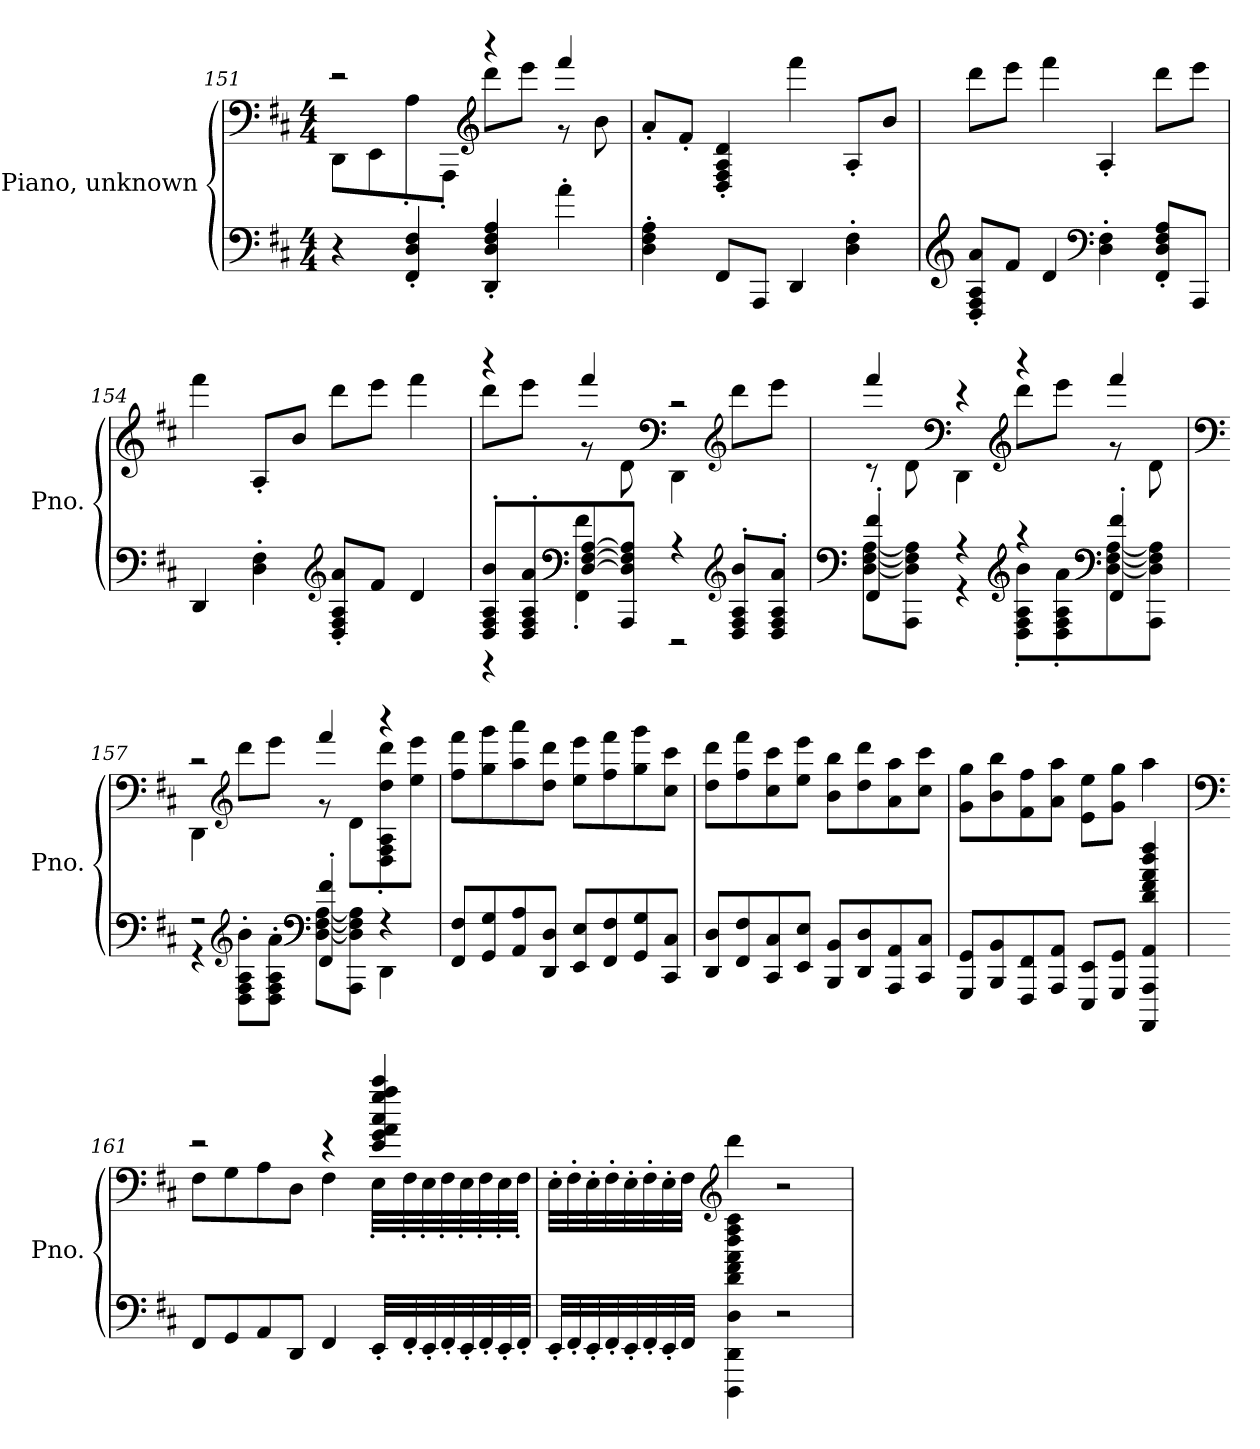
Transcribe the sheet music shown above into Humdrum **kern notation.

**kern	**kern
*part1	*part1
*staff2	*staff1
*I"Piano, unknown	*
*I'Pno.	*
!!LO:LB:g=z
*clefF4	*clefF4
*k[f#c#]	*k[f#c#]
*M4/4	*M4/4
=151	=151
*	*^
4r	2r	8DD\L
.	.	8EE\
4FF#/' 4D/' 4F#/'	.	8A'\
.	.	8AAA'\J
*	*clefG2	*
4DD/' 4D/' 4F#/' 4A/'	4r	8ddd\L
.	.	8eee\J
4a'\	4fff#/	8r
.	.	8b\
*	*v	*v
=152	=152
4D\' 4F#\' 4A\'	8a'/L
.	8f#'/J
8FF#/L	4D/' 4F#/' 4A/' 4d/'
8AAA/J	.
4DD/	4fff#\
4D\' 4F#\'	8A'/L
.	8b/J
=153	=153
*clefG2	*
8D/' 8F#/' 8A/' 8a/'L	8ddd\L
8f#/J	8eee\J
4d/	4fff#\
*clefF4	*
4D\' 4F#\'	4A'/
8FF#/' 8D/' 8F#/' 8A/'L	8ddd\L
8AAA/J	8eee\J
=154	=154
4DD/	4fff#\
4D\' 4F#\'	8A'/L
.	8b/J
*clefG2	*
8D/' 8F#/' 8A/' 8a/'L	8ddd\L
8f#/J	8eee\J
4d/	4fff#\
!!LO:LB:g=z
=155	=155
*^	*^
8D/' 8F#/' 8A/' 8b/'L	4r	4r	8ddd\L
8D/' 8F#/' 8A/' 8a/'	.	.	8eee\J
*clefF4	*	*	*
[8D/ [8F#/ [8A/	4FF#\' 4f#\'	4fff#/	8r
8AAA/ 8D/] 8F#/] 8A/]J	.	.	8d\
*	*	*clefF4	*
4r	2r	2r	4DD\
*clefG2	*	*clefG2	*
8D/' 8F#/' 8A/' 8b/'L	.	.	8ddd\L
8D/' 8F#/' 8A/' 8a/'J	.	.	8eee\J
=156	=156	=156	=156
*clefF4	*	*	*
4FF#/' 4f#/'	[8D\ [8F#\ [8A\L	4fff#/	8r
.	8AAA\ 8D\] 8F#\] 8A\]J	.	8d\
*	*	*clefF4	*
4r	4r	4r	4DD\
*clefG2	*	*clefG2	*
4r	8D\' 8F#\' 8A\' 8b\'L	4r	8ddd\L
.	8D\' 8F#\' 8A\' 8a\'	.	8eee\J
*clefF4	*	*	*
4FF#/' 4f#/'	[8D\ [8F#\ [8A\	4fff#/	8r
.	8AAA\ 8D\] 8F#\] 8A\]J	.	8d\
!!LO:LB:g=z	!!
=157	=157	=157	=157
*	*	*clefF4	*
2r	4r	2r	4DD\
*clefG2	*	*clefG2	*
.	8D\' 8F#\' 8A\' 8b\'L	.	8ddd\L
.	8D\' 8F#\' 8A\' 8a\'J	.	8eee\J
*clefF4	*	*	*
4FF#/' 4f#/'	[8D\ [8F#\ [8A\L	4fff#/	8r
.	8AAA\ 8D\] 8F#\] 8A\]J	.	8d\L
4r	4DD\	4r	8D\' 8F#\' 8A\' 8dd\' 8ddd\'
.	.	.	8ee\ 8eee\J
*v	*v	*	*
*	*v	*v
=158	=158
8FF#/ 8F#/L	8ff#\ 8fff#\L
8GG/ 8G/	8gg\ 8ggg\
8AA/ 8A/	8aa\ 8aaa\
8DD/ 8D/J	8dd\ 8ddd\J
8EE/ 8E/L	8ee\ 8eee\L
8FF#/ 8F#/	8ff#\ 8fff#\
8GG/ 8G/	8gg\ 8ggg\
8CC#/ 8C#/J	8cc#\ 8ccc#\J
=159	=159
8DD/ 8D/L	8dd\ 8ddd\L
8FF#/ 8F#/	8ff#\ 8fff#\
8CC#/ 8C#/	8cc#\ 8ccc#\
8EE/ 8E/J	8ee\ 8eee\J
8BBB/ 8BB/L	8b\ 8bb\L
8DD/ 8D/	8dd\ 8ddd\
8AAA/ 8AA/	8a\ 8aa\
8CC#/ 8C#/J	8cc#\ 8ccc#\J
!!LO:LB:g=z
=160	=160
8GGG/ 8GG/L	8g\ 8gg\L
8BBB/ 8BB/	8b\ 8bb\
8FFF#/ 8FF#/	8f#\ 8ff#\
8AAA/ 8AA/J	8a\ 8aa\J
8EEE/ 8EE/L	8e\ 8ee\L
8GGG/ 8GG/J	8g\ 8gg\J
4AAAA/ 4AAA/ 4AA/ 4d/ 4f#/ 4a/ 4dd/ 4ff#/	4aa\
=161	=161
*	*clefF4
*	*^
8FF#/L	2r	8F#\L
8GG/	.	8G\
8AA/	.	8A\
8DD/J	.	8D\J
4FF#/	4r	4F#\
32EE'/LLL	4e/ 4g/ 4a/ 4cc#/ 4gg/ 4aa/ 4ccc#/	32E'\LLL
32FF#'/	.	32F#'\
32EE'/	.	32E'\
32FF#'/	.	32F#'\
32EE'/	.	32E'\
32FF#'/	.	32F#'\
32EE'/	.	32E'\
32FF#'/JJJ	.	32F#'\JJJ
*	*v	*v
=162	=162
32EE'/LLL	32E'\LLL
32FF#'/	32F#'\
32EE'/	32E'\
32FF#'/	32F#'\
32EE'/	32E'\
32FF#'/	32F#'\
32EE'/	32E'\
32FF#/JJJ	32F#\JJJ
*	*clefG2
4DDD\ 4DD\ 4D\ 4d\ 4f#\ 4a\ 4dd\ 4ff#\ 4aa\	4ddd\
2r	2r
=	=
*-	*-
